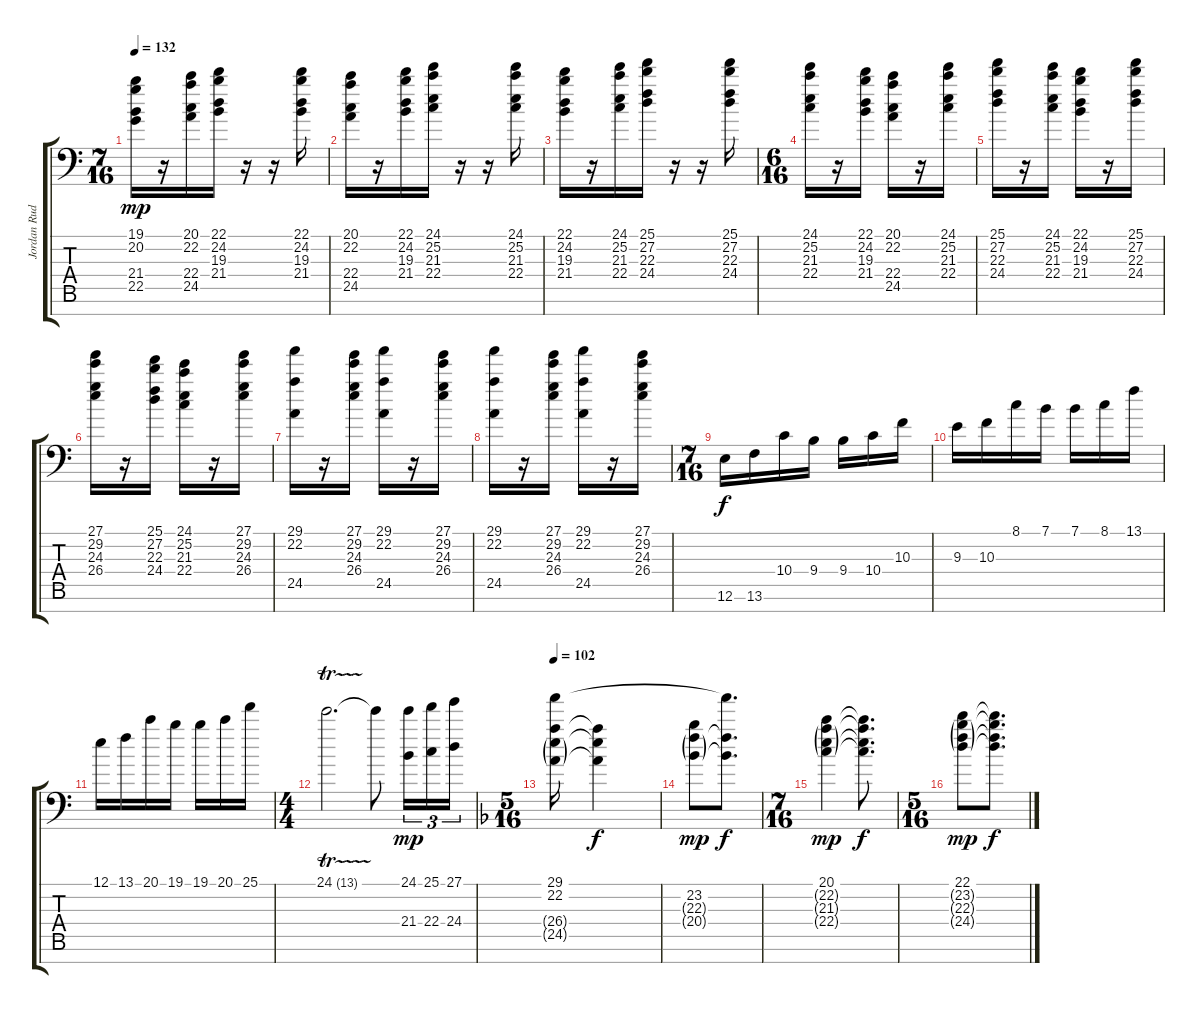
\track ("Jordan Rudess" "Jordan Rud") {instrument lead2sawtooth}
\staff {score tabs}
\tuning (E4 B3 G3 D3 A2 E2 C-1) {hide}
\ts (7 16)
\tempo 132
\clef f4
\ks c
(19.1 20.2 21.4 22.5).16{dy mp} r.16 (20.1 22.2 22.4 24.5).16 (22.1 24.2 19.3 21.4).16 r.16 r.16 (22.1 24.2 19.3 21.4).16 |
(20.1 22.2 22.4 24.5).16 r.16 (22.1 24.2 19.3 21.4).16 (24.1 25.2 21.3 22.4).16 r.16 r.16 (24.1 25.2 21.3 22.4).16 |
(22.1 24.2 19.3 21.4).16 r.16 (24.1 25.2 21.3 22.4).16 (25.1 27.2 22.3 24.4).16 r.16 r.16 (25.1 27.2 22.3 24.4).16 |
\ts (6 16)
(24.1 25.2 21.3 22.4).16 r.16 (22.1 24.2 19.3 21.4).16 (20.1 22.2 22.4 24.5).16 r.16 (24.1 25.2 21.3 22.4).16 |
(25.1 27.2 22.3 24.4).16 r.16 (24.1 25.2 21.3 22.4).16 (22.1 24.2 19.3 21.4).16 r.16 (25.1 27.2 22.3 24.4).16 |
(27.1 29.2 24.3 26.4).16 r.16 (25.1 27.2 22.3 24.4).16 (24.1 25.2 21.3 22.4).16 r.16 (27.1 29.2 24.3 26.4).16 |
(29.1 22.2 24.5).16 r.16 (27.1 29.2 24.3 26.4).16 (29.1 22.2 24.5).16 r.16 (27.1 29.2 24.3 26.4).16 |
(29.1 22.2 24.5).16 r.16 (27.1 29.2 24.3 26.4).16 (29.1 22.2 24.5).16 r.16 (27.1 29.2 24.3 26.4).16 |
\ts (7 16)
12.6.16{dy f} 13.6.16 10.4.16 9.4.16 9.4.16 10.4.16 10.3.16 |
9.3.16 10.3.16 8.1.16 7.1.16 7.1.16 8.1.16 13.1.16 |
12.1.16 13.1.16 20.1.16 19.1.16 19.1.16 20.1.16 25.1.16 |
\ts (4 4)
24.1{tr (13 32)}.2{d} 24.1{t}.8 (24.1 21.4).16{tu (3 2) dy mp volume 15 instrument stringensemble1} (25.1 22.4).16{tu (3 2)} (27.1 24.4).16{tu (3 2)} |
\ts (5 16)
\tempo 102
\ks f
(29.1 22.2 26.4{g} 24.5{g}).16 (22.2{t} 26.4{t} 24.5{t}).4{dy f} |
(23.2 22.3{g} 20.4{g}).8{dy mp} (29.1{t} 22.3{t} 20.4{t}).8{d dy f} |
\ts (7 16)
(20.1 22.2{g} 21.3{g} 22.4{g}).4{dy mp} (20.1{t} 22.2{t} 21.3{t} 22.4{t}).8{d dy f} |
\ts (5 16)
(22.1 23.2{g} 22.3{g} 24.4{g}).8{dy mp} (22.1{t} 23.2{t} 22.3{t} 24.4{t}).8{d dy f}
